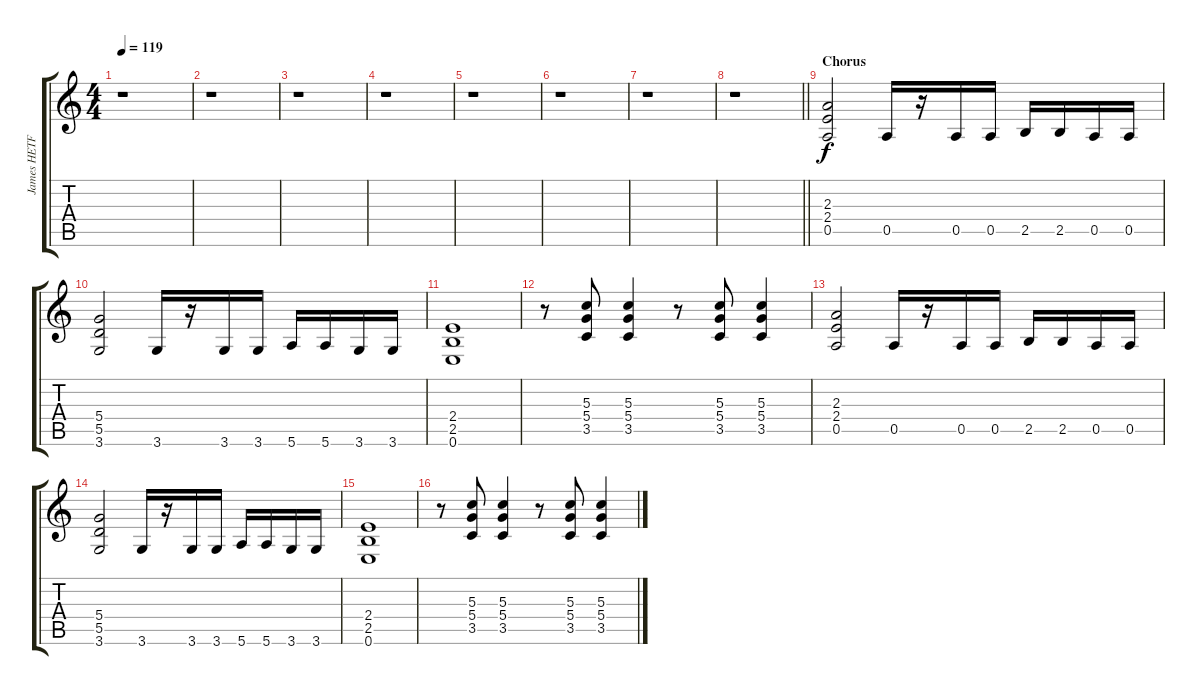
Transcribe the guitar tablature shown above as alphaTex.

\track ("James HETFIELD" "James HETF") {instrument distortionguitar}
\staff {score tabs}
\tuning (E4 B3 G3 D3 A2 E2) {hide}
\ts (4 4)
\tempo 119
\clef g2
\ks c
r.1{dy f} |
r.1 |
r.1 |
r.1 |
r.1 |
r.1 |
r.1 |
\barLineRight lightlight
r.1 |
\section ("" "Chorus")
(2.3 2.4 0.5).2 0.5.16 r.16 0.5.16 0.5.16 2.5.16 2.5.16 0.5.16 0.5.16 |
(5.4 5.5 3.6).2 3.6.16 r.16 3.6.16 3.6.16 5.6.16 5.6.16 3.6.16 3.6.16 |
(2.4 2.5 0.6).1 |
r.8 (5.3 5.4 3.5).8 (5.3 5.4 3.5).4 r.8 (5.3 5.4 3.5).8 (5.3 5.4 3.5).4 |
(2.3 2.4 0.5).2 0.5.16 r.16 0.5.16 0.5.16 2.5.16 2.5.16 0.5.16 0.5.16 |
(5.4 5.5 3.6).2 3.6.16 r.16 3.6.16 3.6.16 5.6.16 5.6.16 3.6.16 3.6.16 |
(2.4 2.5 0.6).1 |
r.8 (5.3 5.4 3.5).8 (5.3 5.4 3.5).4 r.8 (5.3 5.4 3.5).8 (5.3 5.4 3.5).4
